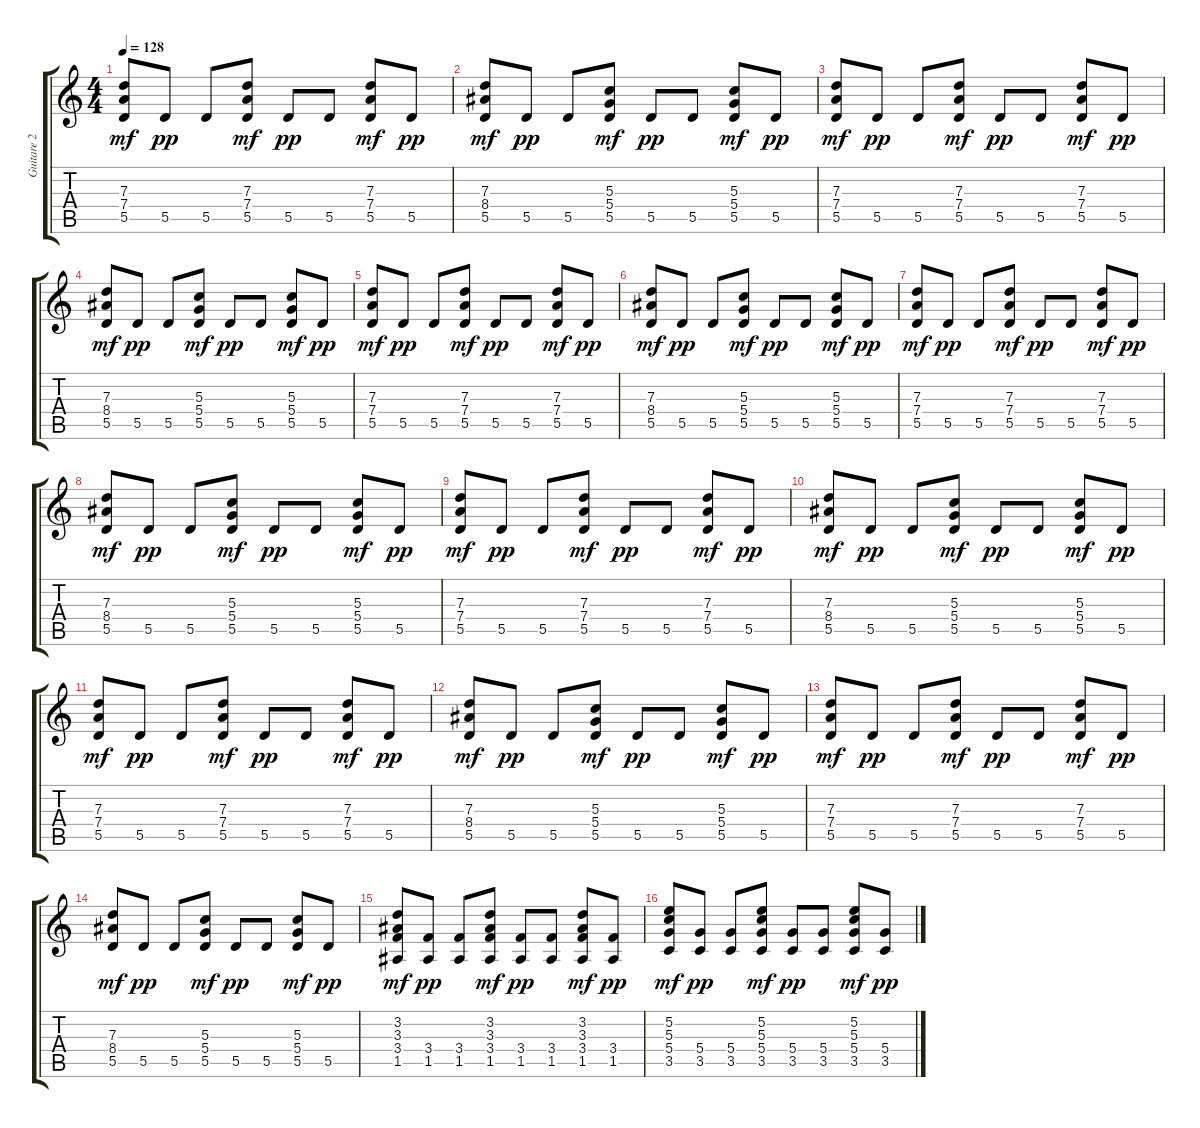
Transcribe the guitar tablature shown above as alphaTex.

\track ("Guitare 2" "Guitare 2") {instrument electricguitarmuted}
\staff {score tabs}
\tuning (E4 B3 G3 D3 A2 E2) {hide}
\ts (4 4)
\tempo 128
\clef g2
\ks c
(7.3 7.4 5.5).8{dy mf} 5.5.8{dy pp} 5.5.8 (7.3 7.4 5.5).8{dy mf} 5.5.8{dy pp} 5.5.8 (7.3 7.4 5.5).8{dy mf} 5.5.8{dy pp} |
(7.3 8.4 5.5).8{dy mf} 5.5.8{dy pp} 5.5.8 (5.3 5.4 5.5).8{dy mf} 5.5.8{dy pp} 5.5.8 (5.3 5.4 5.5).8{dy mf} 5.5.8{dy pp} |
(7.3 7.4 5.5).8{dy mf} 5.5.8{dy pp} 5.5.8 (7.3 7.4 5.5).8{dy mf} 5.5.8{dy pp} 5.5.8 (7.3 7.4 5.5).8{dy mf} 5.5.8{dy pp} |
(7.3 8.4 5.5).8{dy mf} 5.5.8{dy pp} 5.5.8 (5.3 5.4 5.5).8{dy mf} 5.5.8{dy pp} 5.5.8 (5.3 5.4 5.5).8{dy mf} 5.5.8{dy pp} |
(7.3 7.4 5.5).8{dy mf} 5.5.8{dy pp} 5.5.8 (7.3 7.4 5.5).8{dy mf} 5.5.8{dy pp} 5.5.8 (7.3 7.4 5.5).8{dy mf} 5.5.8{dy pp} |
(7.3 8.4 5.5).8{dy mf} 5.5.8{dy pp} 5.5.8 (5.3 5.4 5.5).8{dy mf} 5.5.8{dy pp} 5.5.8 (5.3 5.4 5.5).8{dy mf} 5.5.8{dy pp} |
(7.3 7.4 5.5).8{dy mf} 5.5.8{dy pp} 5.5.8 (7.3 7.4 5.5).8{dy mf} 5.5.8{dy pp} 5.5.8 (7.3 7.4 5.5).8{dy mf} 5.5.8{dy pp} |
(7.3 8.4 5.5).8{dy mf} 5.5.8{dy pp} 5.5.8 (5.3 5.4 5.5).8{dy mf} 5.5.8{dy pp} 5.5.8 (5.3 5.4 5.5).8{dy mf} 5.5.8{dy pp} |
(7.3 7.4 5.5).8{dy mf} 5.5.8{dy pp} 5.5.8 (7.3 7.4 5.5).8{dy mf} 5.5.8{dy pp} 5.5.8 (7.3 7.4 5.5).8{dy mf} 5.5.8{dy pp} |
(7.3 8.4 5.5).8{dy mf} 5.5.8{dy pp} 5.5.8 (5.3 5.4 5.5).8{dy mf} 5.5.8{dy pp} 5.5.8 (5.3 5.4 5.5).8{dy mf} 5.5.8{dy pp} |
(7.3 7.4 5.5).8{dy mf} 5.5.8{dy pp} 5.5.8 (7.3 7.4 5.5).8{dy mf} 5.5.8{dy pp} 5.5.8 (7.3 7.4 5.5).8{dy mf} 5.5.8{dy pp} |
(7.3 8.4 5.5).8{dy mf} 5.5.8{dy pp} 5.5.8 (5.3 5.4 5.5).8{dy mf} 5.5.8{dy pp} 5.5.8 (5.3 5.4 5.5).8{dy mf} 5.5.8{dy pp} |
(7.3 7.4 5.5).8{dy mf} 5.5.8{dy pp} 5.5.8 (7.3 7.4 5.5).8{dy mf} 5.5.8{dy pp} 5.5.8 (7.3 7.4 5.5).8{dy mf} 5.5.8{dy pp} |
(7.3 8.4 5.5).8{dy mf} 5.5.8{dy pp} 5.5.8 (5.3 5.4 5.5).8{dy mf} 5.5.8{dy pp} 5.5.8 (5.3 5.4 5.5).8{dy mf} 5.5.8{dy pp} |
(3.2 3.3 3.4 1.5).8{dy mf} (3.4 1.5).8{dy pp} (3.4 1.5).8 (3.2 3.3 3.4 1.5).8{dy mf} (3.4 1.5).8{dy pp} (3.4 1.5).8 (3.2 3.3 3.4 1.5).8{dy mf} (3.4 1.5).8{dy pp} |
(5.2 5.3 5.4 3.5).8{dy mf} (5.4 3.5).8{dy pp} (5.4 3.5).8 (5.2 5.3 5.4 3.5).8{dy mf} (5.4 3.5).8{dy pp} (5.4 3.5).8 (5.2 5.3 5.4 3.5).8{dy mf} (5.4 3.5).8{dy pp}
